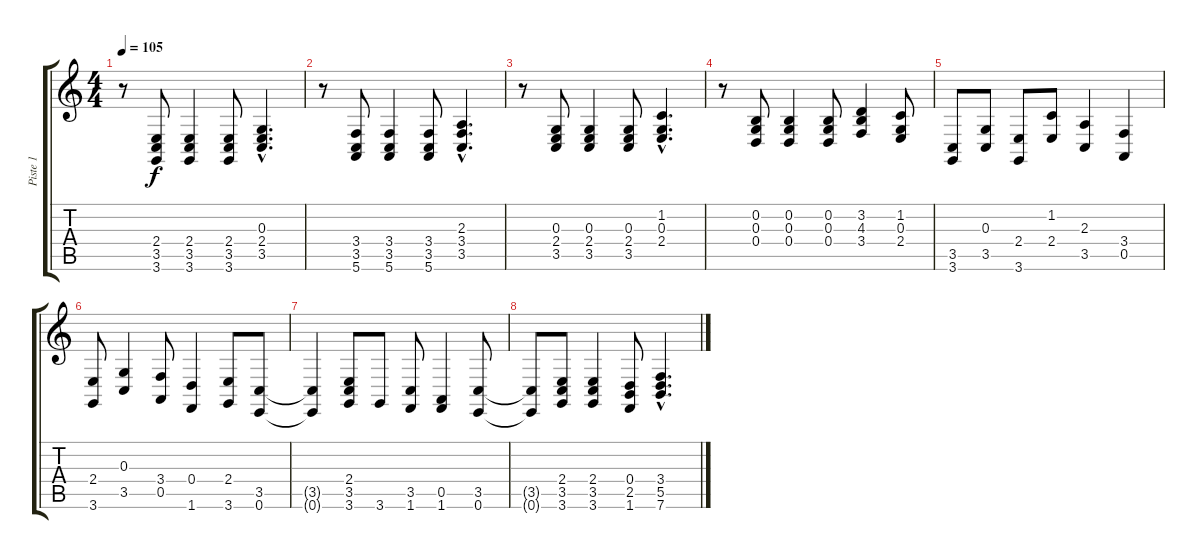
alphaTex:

\track ("Piste 1" "Piste 1") {instrument electricgrandpiano}
\staff {score tabs}
\tuning (E4 B3 G3 D3 A2 E2) {hide}
\ts (4 4)
\tempo 105
\clef g2
\ks c
r.8{dy f} (2.4 3.5 3.6).8 (2.4 3.5 3.6).4 (2.4 3.5 3.6).8 (0.3{hac} 2.4{hac} 3.5{hac}).4{d} |
r.8 (3.4 3.5 5.6).8 (3.4 3.5 5.6).4 (3.4 3.5 5.6).8 (2.3{hac} 3.4{hac} 3.5{hac}).4{d} |
r.8 (0.3 2.4 3.5).8 (0.3 2.4 3.5).4 (0.3 2.4 3.5).8 (1.2{hac} 0.3{hac} 2.4{hac}).4{d} |
r.8 (0.2 0.3 0.4).8 (0.2 0.3 0.4).4 (0.2 0.3 0.4).8 (3.2 4.3 3.4).4 (1.2 0.3 2.4).8 |
(3.5 3.6).8 (0.3 3.5).8 (2.4 3.6).8 (1.2 2.4).8 (2.3 3.5).4 (3.4 0.5).4 |
(2.4 3.6).8 (0.3 3.5).4 (3.4 0.5).8 (0.4 1.6).4 (2.4 3.6).8 (3.5 0.6).8 |
(3.5{t} 0.6{t}).4 (2.4 3.5 3.6).8 3.6.8 (3.5 1.6).8 (0.5 1.6).4 (3.5 0.6).8 |
(3.5{t} 0.6{t}).8 (2.4 3.5 3.6).8 (2.4 3.5 3.6).4 (0.4 2.5 1.6).8 (3.4{hac} 5.5{hac} 7.6{hac}).4{d}
